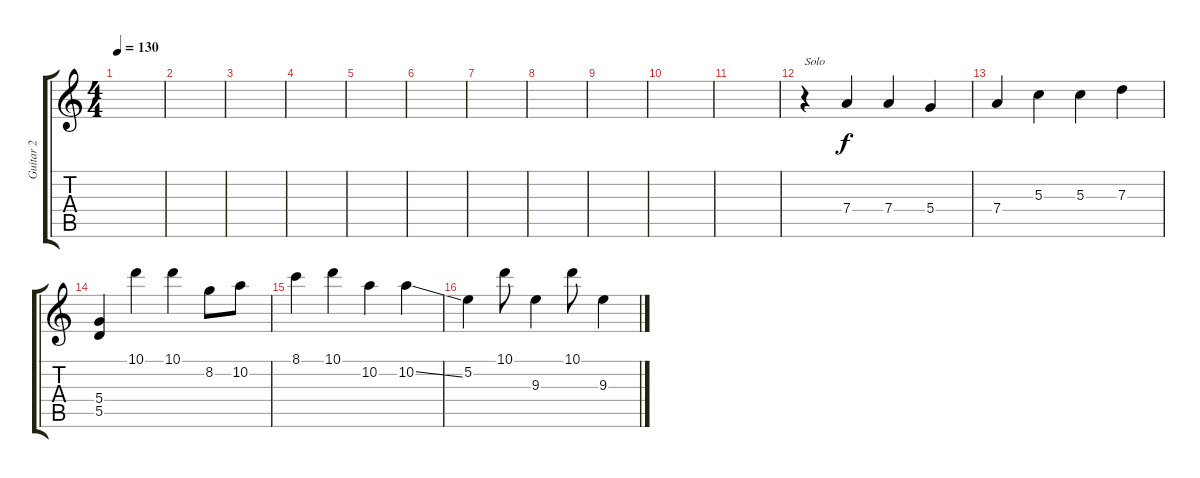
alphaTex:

\track ("Guitar 2" "Guitar 2") {instrument overdrivenguitar}
\staff {score tabs}
\tuning (E4 B3 G3 D3 A2 E2) {hide}
\ts (4 4)
\tempo 130
\clef g2
\ks c
|
|
|
|
|
|
|
|
|
|
|
r.4{txt "Solo"} 7.4.4 7.4.4 5.4.4 |
7.4.4 5.3.4 5.3.4 7.3.4 |
(5.4 5.5).4 10.1.4 10.1.4 8.2.8 10.2.8 |
8.1.4 10.1.4 10.2.4 10.2{ss}.4 |
5.2.4 10.1.8 9.3.4 10.1.8 9.3.4
